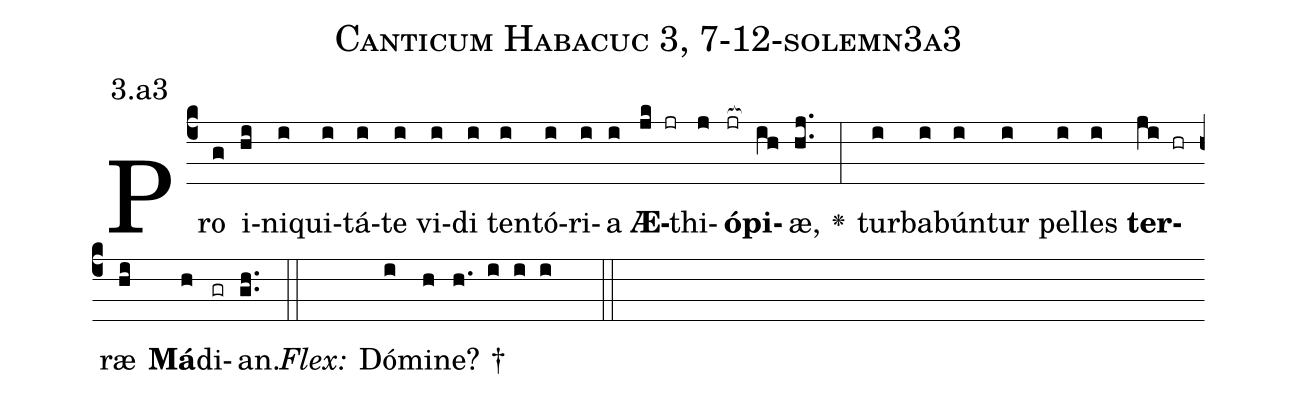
name: Canticum Habacuc 3, 7-12-solemn3a3;
annotation: 3.a3;
%%
(c4)Pro(g) i(hi)ni(i)qui(i)tá(i)te(i) vi(i)di(i) ten(i)tó(i)ri(i)a(i) <b>Æ</b>(jk jr)thi(j)<b>ó</b>(jr[ocb:1{])<b>pi</b>(ih[ocb:0}])æ,(hj..) <v>\greheightstar</v>(:) tur(i)ba(i)bún(i)tur(i) pel(i)les(i) <b>ter</b>(ji hr)ræ(hi) <b>Má</b>(h)di(gr)an.(gh..) (::)
<i>Flex:</i>()  Dó(i)mi(h)ne? †(h. i i i  ::)

%E(i) u(i) o(ji) u(hi) a(h) e.(gh..) (::)
